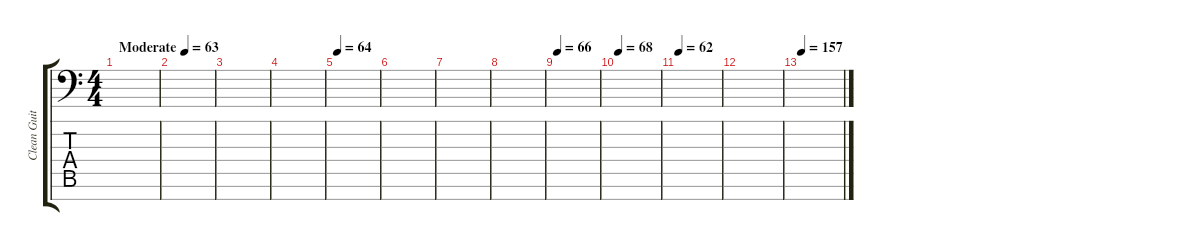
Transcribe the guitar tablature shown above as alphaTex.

\track ("Clean Guitar R" "Clean Guit") {instrument overdrivenguitar}
\staff {score tabs}
\tuning (E4 B3 G3 D3 A2 E2 C-1) {hide}
\ts (4 4)
\tempo (63 "Moderate")
\clef f4
\ks c
|
|
|
|
\tempo 64
|
|
|
|
\tempo 66
|
\tempo 68
|
\tempo 62
|
|
\tempo 157
